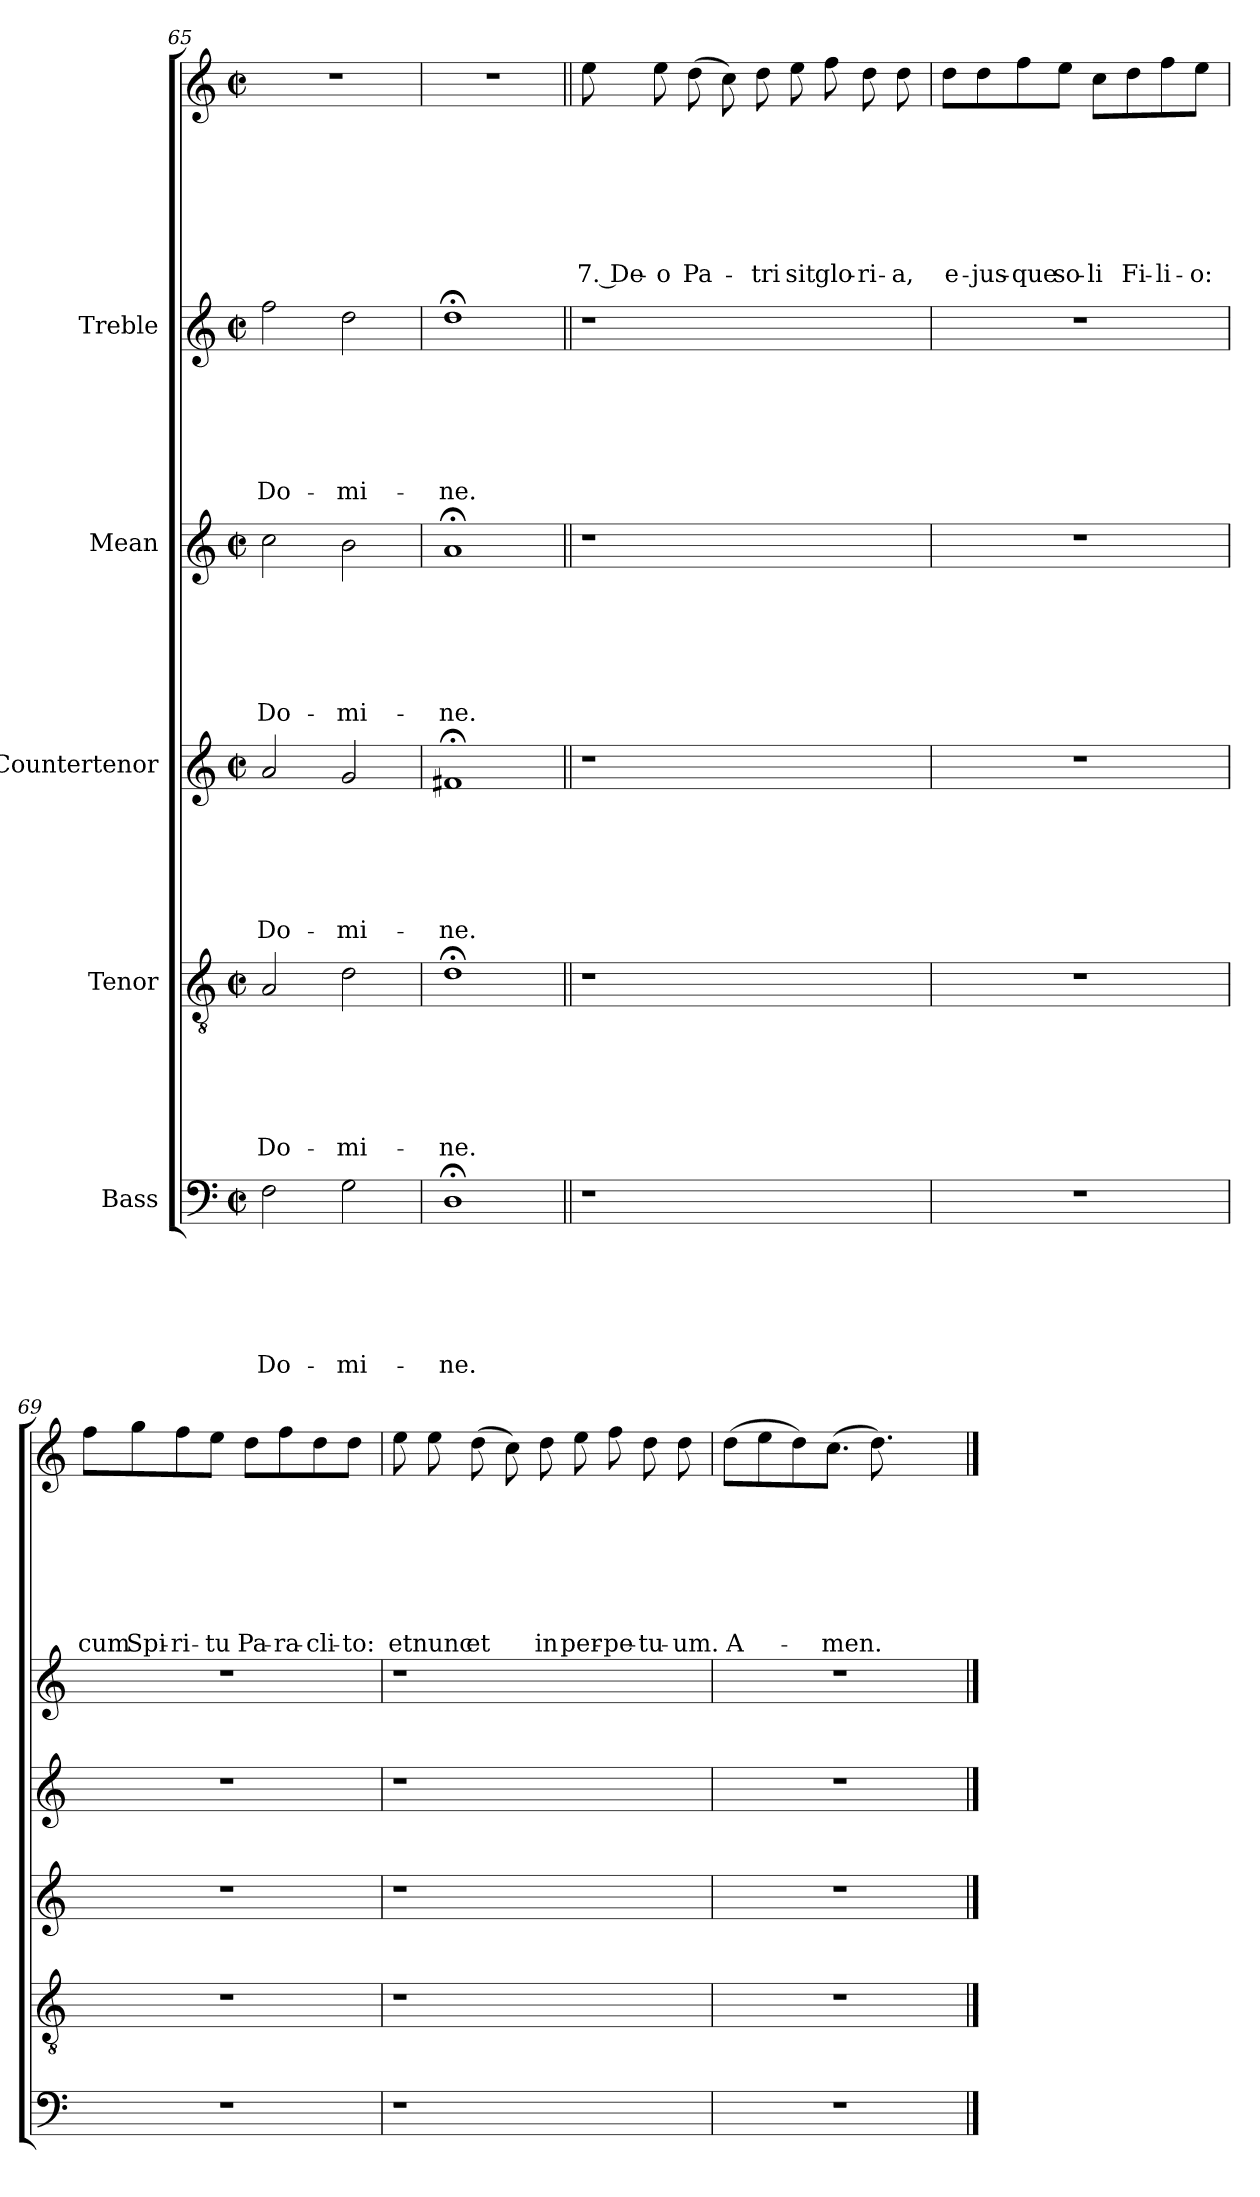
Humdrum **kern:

**kern	**text	**text	**text	**text	**text	**text	**kern	**text	**text	**text	**text	**text	**text	**kern	**text	**text	**text	**text	**text	**text	**kern	**text	**text	**text	**text	**text	**text	**kern	**text	**text	**text	**text	**text	**text	**kern	**text	**text	**text	**text	**text	**text	**text
*part6	*part6	*part6	*part6	*part6	*part6	*part6	*part5	*part5	*part5	*part5	*part5	*part5	*part5	*part4	*part4	*part4	*part4	*part4	*part4	*part4	*part3	*part3	*part3	*part3	*part3	*part3	*part3	*part2	*part2	*part2	*part2	*part2	*part2	*part2	*part1	*part1	*part1	*part1	*part1	*part1	*part1	*part1
*staff6	*staff6	*staff6	*staff6	*staff6	*staff6	*staff6	*staff5	*staff5	*staff5	*staff5	*staff5	*staff5	*staff5	*staff4	*staff4	*staff4	*staff4	*staff4	*staff4	*staff4	*staff3	*staff3	*staff3	*staff3	*staff3	*staff3	*staff3	*staff2	*staff2	*staff2	*staff2	*staff2	*staff2	*staff2	*staff1	*staff1	*staff1	*staff1	*staff1	*staff1	*staff1	*staff1
*I"Bass	*	*	*	*	*	*	*I"Tenor	*	*	*	*	*	*	*I"Countertenor	*	*	*	*	*	*	*I"Mean	*	*	*	*	*	*	*I"Treble	*	*	*	*	*	*	*	*	*	*	*	*	*	*
*clefF4	*	*	*	*	*	*	*clefGv2	*	*	*	*	*	*	*clefG2	*	*	*	*	*	*	*clefG2	*	*	*	*	*	*	*clefG2	*	*	*	*	*	*	*clefG2	*	*	*	*	*	*	*
*k[]	*	*	*	*	*	*	*k[]	*	*	*	*	*	*	*k[]	*	*	*	*	*	*	*k[]	*	*	*	*	*	*	*k[]	*	*	*	*	*	*	*k[]	*	*	*	*	*	*	*
*C:	*	*	*	*	*	*	*C:	*	*	*	*	*	*	*C:	*	*	*	*	*	*	*C:	*	*	*	*	*	*	*C:	*	*	*	*	*	*	*C:	*	*	*	*	*	*	*
*M2/2	*	*	*	*	*	*	*M2/2	*	*	*	*	*	*	*M2/2	*	*	*	*	*	*	*M2/2	*	*	*	*	*	*	*M2/2	*	*	*	*	*	*	*M2/2	*	*	*	*	*	*	*
*met(c|)	*	*	*	*	*	*	*met(c|)	*	*	*	*	*	*	*met(c|)	*	*	*	*	*	*	*met(c|)	*	*	*	*	*	*	*met(c|)	*	*	*	*	*	*	*met(c|)	*	*	*	*	*	*	*
=65	=65	=65	=65	=65	=65	=65	=65	=65	=65	=65	=65	=65	=65	=65	=65	=65	=65	=65	=65	=65	=65	=65	=65	=65	=65	=65	=65	=65	=65	=65	=65	=65	=65	=65	=65	=65	=65	=65	=65	=65	=65	=65
!	!	!	!	!	!	!LO:LY:b	!	!	!	!	!	!	!LO:LY:b	!	!	!	!	!	!	!LO:LY:b	!	!	!	!	!	!	!LO:LY:b	!	!	!	!	!	!	!LO:LY:b	!	!	!	!	!	!	!	!
2F\	.	.	.	.	.	Do-	2A/	.	.	.	.	.	Do-	2a/	.	.	.	.	.	Do-	2cc\	.	.	.	.	.	Do-	2ff\	.	.	.	.	.	Do-	1r	.	.	.	.	.	.	.
!	!	!	!	!	!	!LO:LY:b	!	!	!	!	!	!	!LO:LY:b	!	!	!	!	!	!	!LO:LY:b	!	!	!	!	!	!	!LO:LY:b	!	!	!	!	!	!	!LO:LY:b	!	!	!	!	!	!	!	!
2G\	.	.	.	.	.	-mi-	2d\	.	.	.	.	.	-mi-	2g/	.	.	.	.	.	-mi-	2b\	.	.	.	.	.	-mi-	2dd\	.	.	.	.	.	-mi-	.	.	.	.	.	.	.	.
=66	=66	=66	=66	=66	=66	=66	=66	=66	=66	=66	=66	=66	=66	=66	=66	=66	=66	=66	=66	=66	=66	=66	=66	=66	=66	=66	=66	=66	=66	=66	=66	=66	=66	=66	=66	=66	=66	=66	=66	=66	=66	=66
!	!	!	!	!	!	!LO:LY:b	!	!	!	!	!	!	!LO:LY:b	!	!	!	!	!	!	!LO:LY:b	!	!	!	!	!	!	!LO:LY:b	!	!	!	!	!	!	!LO:LY:b	!	!	!	!	!	!	!	!
1D;<	.	.	.	.	.	-ne.	1d;<	.	.	.	.	.	-ne.	1f#X;<	.	.	.	.	.	-ne.	1a;<	.	.	.	.	.	-ne.	1dd;<	.	.	.	.	.	-ne.	1r	.	.	.	.	.	.	.
!!LO:LB:g=z
=67||	=67||	=67||	=67||	=67||	=67||	=67||	=67||	=67||	=67||	=67||	=67||	=67||	=67||	=67||	=67||	=67||	=67||	=67||	=67||	=67||	=67||	=67||	=67||	=67||	=67||	=67||	=67||	=67||	=67||	=67||	=67||	=67||	=67||	=67||	=67||	=67||	=67||	=67||	=67||	=67||	=67||	=67||
!	!	!	!	!	!	!	!	!	!	!	!	!	!	!	!	!	!	!	!	!	!	!	!	!	!	!	!	!	!	!	!	!	!	!	!	!	!	!	!	!	!	!LO:LY:b
1r	.	.	.	.	.	.	1r	.	.	.	.	.	.	1r	.	.	.	.	.	.	1r	.	.	.	.	.	.	1r	.	.	.	.	.	.	8ee	.	.	.	.	.	.	7. De-
!	!	!	!	!	!	!	!	!	!	!	!	!	!	!	!	!	!	!	!	!	!	!	!	!	!	!	!	!	!	!	!	!	!	!	!	!	!	!	!	!	!	!LO:LY:b
.	.	.	.	.	.	.	.	.	.	.	.	.	.	.	.	.	.	.	.	.	.	.	.	.	.	.	.	.	.	.	.	.	.	.	8ee	.	.	.	.	.	.	-o
!	!	!	!	!	!	!	!	!	!	!	!	!	!	!	!	!	!	!	!	!	!	!	!	!	!	!	!	!	!	!	!	!	!	!	!	!	!	!	!	!	!	!LO:LY:b
.	.	.	.	.	.	.	.	.	.	.	.	.	.	.	.	.	.	.	.	.	.	.	.	.	.	.	.	.	.	.	.	.	.	.	(>8dd	.	.	.	.	.	.	Pa-
.	.	.	.	.	.	.	.	.	.	.	.	.	.	.	.	.	.	.	.	.	.	.	.	.	.	.	.	.	.	.	.	.	.	.	8cc)	.	.	.	.	.	.	.
!	!	!	!	!	!	!	!	!	!	!	!	!	!	!	!	!	!	!	!	!	!	!	!	!	!	!	!	!	!	!	!	!	!	!	!	!	!	!	!	!	!	!LO:LY:b
.	.	.	.	.	.	.	.	.	.	.	.	.	.	.	.	.	.	.	.	.	.	.	.	.	.	.	.	.	.	.	.	.	.	.	8dd	.	.	.	.	.	.	-tri
!	!	!	!	!	!	!	!	!	!	!	!	!	!	!	!	!	!	!	!	!	!	!	!	!	!	!	!	!	!	!	!	!	!	!	!	!	!	!	!	!	!	!LO:LY:b
.	.	.	.	.	.	.	.	.	.	.	.	.	.	.	.	.	.	.	.	.	.	.	.	.	.	.	.	.	.	.	.	.	.	.	8ee	.	.	.	.	.	.	sit
!	!	!	!	!	!	!	!	!	!	!	!	!	!	!	!	!	!	!	!	!	!	!	!	!	!	!	!	!	!	!	!	!	!	!	!	!	!	!	!	!	!	!LO:LY:b
.	.	.	.	.	.	.	.	.	.	.	.	.	.	.	.	.	.	.	.	.	.	.	.	.	.	.	.	.	.	.	.	.	.	.	8ff	.	.	.	.	.	.	glo-
!	!	!	!	!	!	!	!	!	!	!	!	!	!	!	!	!	!	!	!	!	!	!	!	!	!	!	!	!	!	!	!	!	!	!	!	!	!	!	!	!	!	!LO:LY:b
.	.	.	.	.	.	.	.	.	.	.	.	.	.	.	.	.	.	.	.	.	.	.	.	.	.	.	.	.	.	.	.	.	.	.	8dd	.	.	.	.	.	.	-ri-
!	!	!	!	!	!	!	!	!	!	!	!	!	!	!	!	!	!	!	!	!	!	!	!	!	!	!	!	!	!	!	!	!	!	!	!	!	!	!	!	!	!	!LO:LY:b
8ryy	.	.	.	.	.	.	8ryy	.	.	.	.	.	.	8ryy	.	.	.	.	.	.	8ryy	.	.	.	.	.	.	8ryy	.	.	.	.	.	.	8dd	.	.	.	.	.	.	-a,
=68	=68	=68	=68	=68	=68	=68	=68	=68	=68	=68	=68	=68	=68	=68	=68	=68	=68	=68	=68	=68	=68	=68	=68	=68	=68	=68	=68	=68	=68	=68	=68	=68	=68	=68	=68	=68	=68	=68	=68	=68	=68	=68
!	!	!	!	!	!	!	!	!	!	!	!	!	!	!	!	!	!	!	!	!	!	!	!	!	!	!	!	!	!	!	!	!	!	!	!	!	!	!	!	!	!	!LO:LY:b
1r	.	.	.	.	.	.	1r	.	.	.	.	.	.	1r	.	.	.	.	.	.	1r	.	.	.	.	.	.	1r	.	.	.	.	.	.	8ddL	.	.	.	.	.	.	e-
!	!	!	!	!	!	!	!	!	!	!	!	!	!	!	!	!	!	!	!	!	!	!	!	!	!	!	!	!	!	!	!	!	!	!	!	!	!	!	!	!	!	!LO:LY:b
.	.	.	.	.	.	.	.	.	.	.	.	.	.	.	.	.	.	.	.	.	.	.	.	.	.	.	.	.	.	.	.	.	.	.	8dd	.	.	.	.	.	.	-jus-
!	!	!	!	!	!	!	!	!	!	!	!	!	!	!	!	!	!	!	!	!	!	!	!	!	!	!	!	!	!	!	!	!	!	!	!	!	!	!	!	!	!	!LO:LY:b
.	.	.	.	.	.	.	.	.	.	.	.	.	.	.	.	.	.	.	.	.	.	.	.	.	.	.	.	.	.	.	.	.	.	.	8ff	.	.	.	.	.	.	-que
!	!	!	!	!	!	!	!	!	!	!	!	!	!	!	!	!	!	!	!	!	!	!	!	!	!	!	!	!	!	!	!	!	!	!	!	!	!	!	!	!	!	!LO:LY:b
.	.	.	.	.	.	.	.	.	.	.	.	.	.	.	.	.	.	.	.	.	.	.	.	.	.	.	.	.	.	.	.	.	.	.	8eeJ	.	.	.	.	.	.	so-
!	!	!	!	!	!	!	!	!	!	!	!	!	!	!	!	!	!	!	!	!	!	!	!	!	!	!	!	!	!	!	!	!	!	!	!	!	!	!	!	!	!	!LO:LY:b
.	.	.	.	.	.	.	.	.	.	.	.	.	.	.	.	.	.	.	.	.	.	.	.	.	.	.	.	.	.	.	.	.	.	.	8ccL	.	.	.	.	.	.	-li
!	!	!	!	!	!	!	!	!	!	!	!	!	!	!	!	!	!	!	!	!	!	!	!	!	!	!	!	!	!	!	!	!	!	!	!	!	!	!	!	!	!	!LO:LY:b
.	.	.	.	.	.	.	.	.	.	.	.	.	.	.	.	.	.	.	.	.	.	.	.	.	.	.	.	.	.	.	.	.	.	.	8dd	.	.	.	.	.	.	Fi-
!	!	!	!	!	!	!	!	!	!	!	!	!	!	!	!	!	!	!	!	!	!	!	!	!	!	!	!	!	!	!	!	!	!	!	!	!	!	!	!	!	!	!LO:LY:b
.	.	.	.	.	.	.	.	.	.	.	.	.	.	.	.	.	.	.	.	.	.	.	.	.	.	.	.	.	.	.	.	.	.	.	8ff	.	.	.	.	.	.	-li-
!	!	!	!	!	!	!	!	!	!	!	!	!	!	!	!	!	!	!	!	!	!	!	!	!	!	!	!	!	!	!	!	!	!	!	!	!	!	!	!	!	!	!LO:LY:b
.	.	.	.	.	.	.	.	.	.	.	.	.	.	.	.	.	.	.	.	.	.	.	.	.	.	.	.	.	.	.	.	.	.	.	8eeJ	.	.	.	.	.	.	-o:
!!LO:LB:g=z
=69	=69	=69	=69	=69	=69	=69	=69	=69	=69	=69	=69	=69	=69	=69	=69	=69	=69	=69	=69	=69	=69	=69	=69	=69	=69	=69	=69	=69	=69	=69	=69	=69	=69	=69	=69	=69	=69	=69	=69	=69	=69	=69
!	!	!	!	!	!	!	!	!	!	!	!	!	!	!	!	!	!	!	!	!	!	!	!	!	!	!	!	!	!	!	!	!	!	!	!	!	!	!	!	!	!	!LO:LY:b
1r	.	.	.	.	.	.	1r	.	.	.	.	.	.	1r	.	.	.	.	.	.	1r	.	.	.	.	.	.	1r	.	.	.	.	.	.	8ffL	.	.	.	.	.	.	cum
!	!	!	!	!	!	!	!	!	!	!	!	!	!	!	!	!	!	!	!	!	!	!	!	!	!	!	!	!	!	!	!	!	!	!	!	!	!	!	!	!	!	!LO:LY:b
.	.	.	.	.	.	.	.	.	.	.	.	.	.	.	.	.	.	.	.	.	.	.	.	.	.	.	.	.	.	.	.	.	.	.	8gg	.	.	.	.	.	.	Spi-
!	!	!	!	!	!	!	!	!	!	!	!	!	!	!	!	!	!	!	!	!	!	!	!	!	!	!	!	!	!	!	!	!	!	!	!	!	!	!	!	!	!	!LO:LY:b
.	.	.	.	.	.	.	.	.	.	.	.	.	.	.	.	.	.	.	.	.	.	.	.	.	.	.	.	.	.	.	.	.	.	.	8ff	.	.	.	.	.	.	-ri-
!	!	!	!	!	!	!	!	!	!	!	!	!	!	!	!	!	!	!	!	!	!	!	!	!	!	!	!	!	!	!	!	!	!	!	!	!	!	!	!	!	!	!LO:LY:b
.	.	.	.	.	.	.	.	.	.	.	.	.	.	.	.	.	.	.	.	.	.	.	.	.	.	.	.	.	.	.	.	.	.	.	8eeJ	.	.	.	.	.	.	-tu
!	!	!	!	!	!	!	!	!	!	!	!	!	!	!	!	!	!	!	!	!	!	!	!	!	!	!	!	!	!	!	!	!	!	!	!	!	!	!	!	!	!	!LO:LY:b
.	.	.	.	.	.	.	.	.	.	.	.	.	.	.	.	.	.	.	.	.	.	.	.	.	.	.	.	.	.	.	.	.	.	.	8ddL	.	.	.	.	.	.	Pa-
!	!	!	!	!	!	!	!	!	!	!	!	!	!	!	!	!	!	!	!	!	!	!	!	!	!	!	!	!	!	!	!	!	!	!	!	!	!	!	!	!	!	!LO:LY:b
.	.	.	.	.	.	.	.	.	.	.	.	.	.	.	.	.	.	.	.	.	.	.	.	.	.	.	.	.	.	.	.	.	.	.	8ff	.	.	.	.	.	.	-ra-
!	!	!	!	!	!	!	!	!	!	!	!	!	!	!	!	!	!	!	!	!	!	!	!	!	!	!	!	!	!	!	!	!	!	!	!	!	!	!	!	!	!	!LO:LY:b
.	.	.	.	.	.	.	.	.	.	.	.	.	.	.	.	.	.	.	.	.	.	.	.	.	.	.	.	.	.	.	.	.	.	.	8dd	.	.	.	.	.	.	-cli-
!	!	!	!	!	!	!	!	!	!	!	!	!	!	!	!	!	!	!	!	!	!	!	!	!	!	!	!	!	!	!	!	!	!	!	!	!	!	!	!	!	!	!LO:LY:b
.	.	.	.	.	.	.	.	.	.	.	.	.	.	.	.	.	.	.	.	.	.	.	.	.	.	.	.	.	.	.	.	.	.	.	8ddJ	.	.	.	.	.	.	-to:
=70	=70	=70	=70	=70	=70	=70	=70	=70	=70	=70	=70	=70	=70	=70	=70	=70	=70	=70	=70	=70	=70	=70	=70	=70	=70	=70	=70	=70	=70	=70	=70	=70	=70	=70	=70	=70	=70	=70	=70	=70	=70	=70
!	!	!	!	!	!	!	!	!	!	!	!	!	!	!	!	!	!	!	!	!	!	!	!	!	!	!	!	!	!	!	!	!	!	!	!	!	!	!	!	!	!	!LO:LY:b
1r	.	.	.	.	.	.	1r	.	.	.	.	.	.	1r	.	.	.	.	.	.	1r	.	.	.	.	.	.	1r	.	.	.	.	.	.	8ee	.	.	.	.	.	.	et
!	!	!	!	!	!	!	!	!	!	!	!	!	!	!	!	!	!	!	!	!	!	!	!	!	!	!	!	!	!	!	!	!	!	!	!	!	!	!	!	!	!	!LO:LY:b
.	.	.	.	.	.	.	.	.	.	.	.	.	.	.	.	.	.	.	.	.	.	.	.	.	.	.	.	.	.	.	.	.	.	.	8ee	.	.	.	.	.	.	nunc
!	!	!	!	!	!	!	!	!	!	!	!	!	!	!	!	!	!	!	!	!	!	!	!	!	!	!	!	!	!	!	!	!	!	!	!	!	!	!	!	!	!	!LO:LY:b
.	.	.	.	.	.	.	.	.	.	.	.	.	.	.	.	.	.	.	.	.	.	.	.	.	.	.	.	.	.	.	.	.	.	.	(>8dd	.	.	.	.	.	.	et
.	.	.	.	.	.	.	.	.	.	.	.	.	.	.	.	.	.	.	.	.	.	.	.	.	.	.	.	.	.	.	.	.	.	.	8cc)	.	.	.	.	.	.	.
!	!	!	!	!	!	!	!	!	!	!	!	!	!	!	!	!	!	!	!	!	!	!	!	!	!	!	!	!	!	!	!	!	!	!	!	!	!	!	!	!	!	!LO:LY:b
.	.	.	.	.	.	.	.	.	.	.	.	.	.	.	.	.	.	.	.	.	.	.	.	.	.	.	.	.	.	.	.	.	.	.	8dd	.	.	.	.	.	.	in
!	!	!	!	!	!	!	!	!	!	!	!	!	!	!	!	!	!	!	!	!	!	!	!	!	!	!	!	!	!	!	!	!	!	!	!	!	!	!	!	!	!	!LO:LY:b
.	.	.	.	.	.	.	.	.	.	.	.	.	.	.	.	.	.	.	.	.	.	.	.	.	.	.	.	.	.	.	.	.	.	.	8ee	.	.	.	.	.	.	per-
!	!	!	!	!	!	!	!	!	!	!	!	!	!	!	!	!	!	!	!	!	!	!	!	!	!	!	!	!	!	!	!	!	!	!	!	!	!	!	!	!	!	!LO:LY:b
.	.	.	.	.	.	.	.	.	.	.	.	.	.	.	.	.	.	.	.	.	.	.	.	.	.	.	.	.	.	.	.	.	.	.	8ff	.	.	.	.	.	.	-pe-
!	!	!	!	!	!	!	!	!	!	!	!	!	!	!	!	!	!	!	!	!	!	!	!	!	!	!	!	!	!	!	!	!	!	!	!	!	!	!	!	!	!	!LO:LY:b
.	.	.	.	.	.	.	.	.	.	.	.	.	.	.	.	.	.	.	.	.	.	.	.	.	.	.	.	.	.	.	.	.	.	.	8dd	.	.	.	.	.	.	-tu-
!	!	!	!	!	!	!	!	!	!	!	!	!	!	!	!	!	!	!	!	!	!	!	!	!	!	!	!	!	!	!	!	!	!	!	!	!	!	!	!	!	!	!LO:LY:b
8ryy	.	.	.	.	.	.	8ryy	.	.	.	.	.	.	8ryy	.	.	.	.	.	.	8ryy	.	.	.	.	.	.	8ryy	.	.	.	.	.	.	8dd	.	.	.	.	.	.	-um.
=71	=71	=71	=71	=71	=71	=71	=71	=71	=71	=71	=71	=71	=71	=71	=71	=71	=71	=71	=71	=71	=71	=71	=71	=71	=71	=71	=71	=71	=71	=71	=71	=71	=71	=71	=71	=71	=71	=71	=71	=71	=71	=71
!	!	!	!	!	!	!	!	!	!	!	!	!	!	!	!	!	!	!	!	!	!	!	!	!	!	!	!	!	!	!	!	!	!	!	!	!	!	!	!	!	!	!LO:LY:b
1r	.	.	.	.	.	.	1r	.	.	.	.	.	.	1r	.	.	.	.	.	.	1r	.	.	.	.	.	.	1r	.	.	.	.	.	.	(>8ddL	.	.	.	.	.	.	A-
.	.	.	.	.	.	.	.	.	.	.	.	.	.	.	.	.	.	.	.	.	.	.	.	.	.	.	.	.	.	.	.	.	.	.	8ee	.	.	.	.	.	.	.
.	.	.	.	.	.	.	.	.	.	.	.	.	.	.	.	.	.	.	.	.	.	.	.	.	.	.	.	.	.	.	.	.	.	.	8dd)	.	.	.	.	.	.	.
!	!	!	!	!	!	!	!	!	!	!	!	!	!	!	!	!	!	!	!	!	!	!	!	!	!	!	!	!	!	!	!	!	!	!	!	!	!	!	!	!	!	!LO:LY:b
.	.	.	.	.	.	.	.	.	.	.	.	.	.	.	.	.	.	.	.	.	.	.	.	.	.	.	.	.	.	.	.	.	.	.	(>8.ccJ	.	.	.	.	.	.	-men.
.	.	.	.	.	.	.	.	.	.	.	.	.	.	.	.	.	.	.	.	.	.	.	.	.	.	.	.	.	.	.	.	.	.	.	8.dd)	.	.	.	.	.	.	.
.	.	.	.	.	.	.	.	.	.	.	.	.	.	.	.	.	.	.	.	.	.	.	.	.	.	.	.	.	.	.	.	.	.	.	4ryy	.	.	.	.	.	.	.
==	==	==	==	==	==	==	==	==	==	==	==	==	==	==	==	==	==	==	==	==	==	==	==	==	==	==	==	==	==	==	==	==	==	==	==	==	==	==	==	==	==	==
*-	*-	*-	*-	*-	*-	*-	*-	*-	*-	*-	*-	*-	*-	*-	*-	*-	*-	*-	*-	*-	*-	*-	*-	*-	*-	*-	*-	*-	*-	*-	*-	*-	*-	*-	*-	*-	*-	*-	*-	*-	*-	*-
